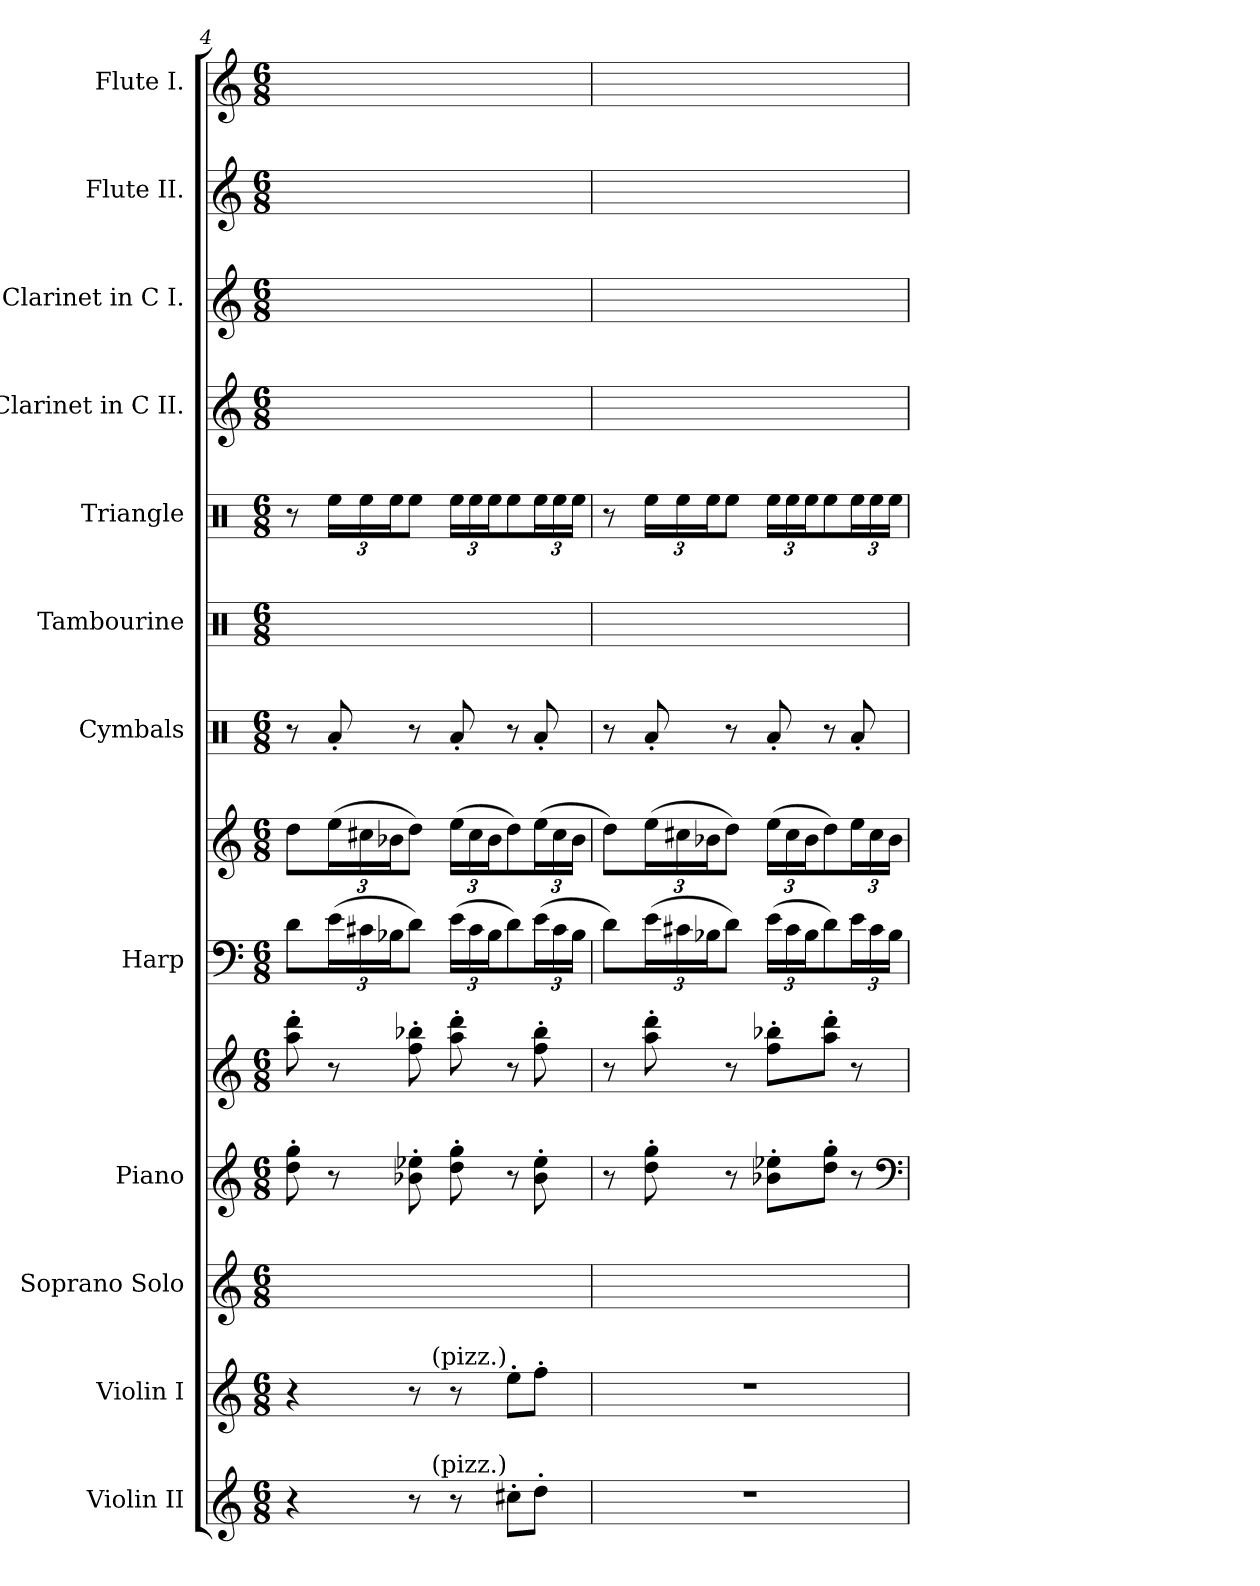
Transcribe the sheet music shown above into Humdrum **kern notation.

**kern	**kern	**kern	**kern	**kern	**kern	**kern	**kern	**kern	**kern	**kern	**kern	**kern	**kern
*part12	*part11	*part10	*part9	*part9	*part8	*part8	*part7	*part6	*part5	*part4	*part3	*part2	*part1
*staff14	*staff13	*staff12	*staff11	*staff10	*staff9	*staff8	*staff7	*staff6	*staff5	*staff4	*staff3	*staff2	*staff1
*I"Violin II	*I"Violin I	*I"Soprano Solo	*I"Piano	*	*I"Harp	*	*I"Cymbals	*I"Tambourine	*I"Triangle	*I"Clarinet in C II.	*I"Clarinet in C I.	*I"Flute II.	*I"Flute I.
*I'Vln. II	*I'Vln. I	*I'S.	*I'Pno.	*	*I'Hp.	*	*I'Cym.	*I'Tamb.	*I'Tri.	*I'Cl. II	*I'Cl. I	*I'Fl. II	*I'Fl. I
*clefG2	*clefG2	*clefG2	*clefG2	*clefG2	*clefF4	*clefG2	*clefX	*clefX	*clefX	*clefG2	*clefG2	*clefG2	*clefG2
*k[]	*k[]	*k[]	*k[]	*k[]	*k[]	*k[]	*k[]	*k[]	*k[]	*k[]	*k[]	*k[]	*k[]
*C:	*C:	*C:	*C:	*C:	*C:	*C:	*C:	*C:	*C:	*C:	*C:	*C:	*C:
*M6/8	*M6/8	*M6/8	*M6/8	*M6/8	*M6/8	*M6/8	*M6/8	*M6/8	*M6/8	*M6/8	*M6/8	*M6/8	*M6/8
=4	=4	=4	=4	=4	=4	=4	=4	=4	=4	=4	=4	=4	=4
4r	4r	8ryy	8dd' 8gg'	8aa' 8ddd'	8dL	8ddL	8r	8ryy	8r	8ryy	8ryy	24ryy	24ryy
.	.	.	.	.	.	.	.	.	.	.	.	24ryy	24ryy
.	.	.	.	.	.	.	.	.	.	.	.	24ryy	24ryy
.	.	8ryy	8r	8r	(24eL	(24eeL	8Ra'/	8ryy	24ReeLL	8ryy	8ryy	24ryy	24ryy
.	.	.	.	.	24c#X	24cc#X	.	.	24Ree	.	.	24ryy	24ryy
.	.	.	.	.	24B-XJ	24b-XJ	.	.	24ReeJ	.	.	24ryy	24ryy
8r	8r	8ryy	8b-X' 8ee-X'	8ff' 8bb-X'	8dJ)	8ddJ)	8r	8ryy	8ReeJ	8ryy	8ryy	24ryy	24ryy
.	.	.	.	.	.	.	.	.	.	.	.	24ryy	24ryy
.	.	.	.	.	.	.	.	.	.	.	.	24ryy	24ryy
8r	8r	8ryy	8dd' 8gg'	8aa' 8ddd'	(24eLL	(24eeLL	8Ra'/	8ryy	24ReeLL	8ryy	8ryy	8ryy	8ryy
.	.	.	.	.	24c#	24cc#	.	.	24Ree	.	.	.	.
.	.	.	.	.	24B-J	24b-J	.	.	24ReeJ	.	.	.	.
!	!LO:TX:a:rj:t=(pizz.)	!	!	!	!	!	!	!	!	!	!	!	!
!LO:TX:a:rj:t=(pizz.)	!	!	!	!	!	!	!	!	!	!	!	!	!
8cc#X'L	8ee'L	4ryy	8r	8r	8d)	8dd)	8r	8ryy	8Ree	8ryy	8ryy	8ryy	8ryy
8dd'J	8ff'J	.	8b-' 8ee-'	8ff' 8bb-'	(24eL	(24eeL	8Ra'/	8ryy	24ReeL	8ryy	8ryy	24ryy	24ryy
.	.	.	.	.	24c#	24cc#	.	.	24Ree	.	.	24ryy	24ryy
.	.	.	.	.	24B-JJ	24b-JJ	.	.	24ReeJJ	.	.	24ryy	24ryy
=5	=5	=5	=5	=5	=5	=5	=5	=5	=5	=5	=5	=5	=5
4%3r	4%3r	4.ryy	8r	8r	8dL)	8ddL)	8r	8ryy	8r	4ryy	4ryy	24ryy	24ryy
.	.	.	.	.	.	.	.	.	.	.	.	24ryy	24ryy
.	.	.	.	.	.	.	.	.	.	.	.	24ryy	24ryy
.	.	.	8dd' 8gg'	8aa' 8ddd'	(24eL	(24eeL	8Ra'/	8ryy	24ReeLL	.	.	24ryy	24ryy
.	.	.	.	.	24c#X	24cc#X	.	.	24Ree	.	.	24ryy	24ryy
.	.	.	.	.	24B-XJ	24b-XJ	.	.	24ReeJ	.	.	24ryy	24ryy
.	.	.	8r	8r	8dJ)	8ddJ)	8r	8ryy	8ReeJ	8ryy	8ryy	24ryy	24ryy
.	.	.	.	.	.	.	.	.	.	.	.	24ryy	24ryy
.	.	.	.	.	.	.	.	.	.	.	.	24ryy	24ryy
.	.	4ryy	8b-X' 8ee-X'L	8ff' 8bb-X'L	(24eLL	(24eeLL	8Ra'/	8ryy	24ReeLL	8ryy	8ryy	8ryy	8ryy
.	.	.	.	.	24c#	24cc#	.	.	24Ree	.	.	.	.
.	.	.	.	.	24B-J	24b-J	.	.	24ReeJ	.	.	.	.
.	.	.	8dd' 8gg'J	8aa' 8ddd'J	8d)	8dd)	8r	8ryy	8Ree	8ryy	8ryy	8ryy	8ryy
.	.	8ryy	8r	8r	24eiL	24eeiL	8Ra'/	8ryy	24ReeL	8ryy	8ryy	24ryy	24ryy
.	.	.	.	.	24c#	24cc#	.	.	24Ree	.	.	24ryy	24ryy
.	.	.	.	.	24B-JJ	24b-JJ	.	.	24ReeJJ	.	.	24ryy	24ryy
*	*	*	*clefF4	*	*	*	*	*	*	*	*	*	*
=	=	=	=	=	=	=	=	=	=	=	=	=	=
*-	*-	*-	*-	*-	*-	*-	*-	*-	*-	*-	*-	*-	*-
